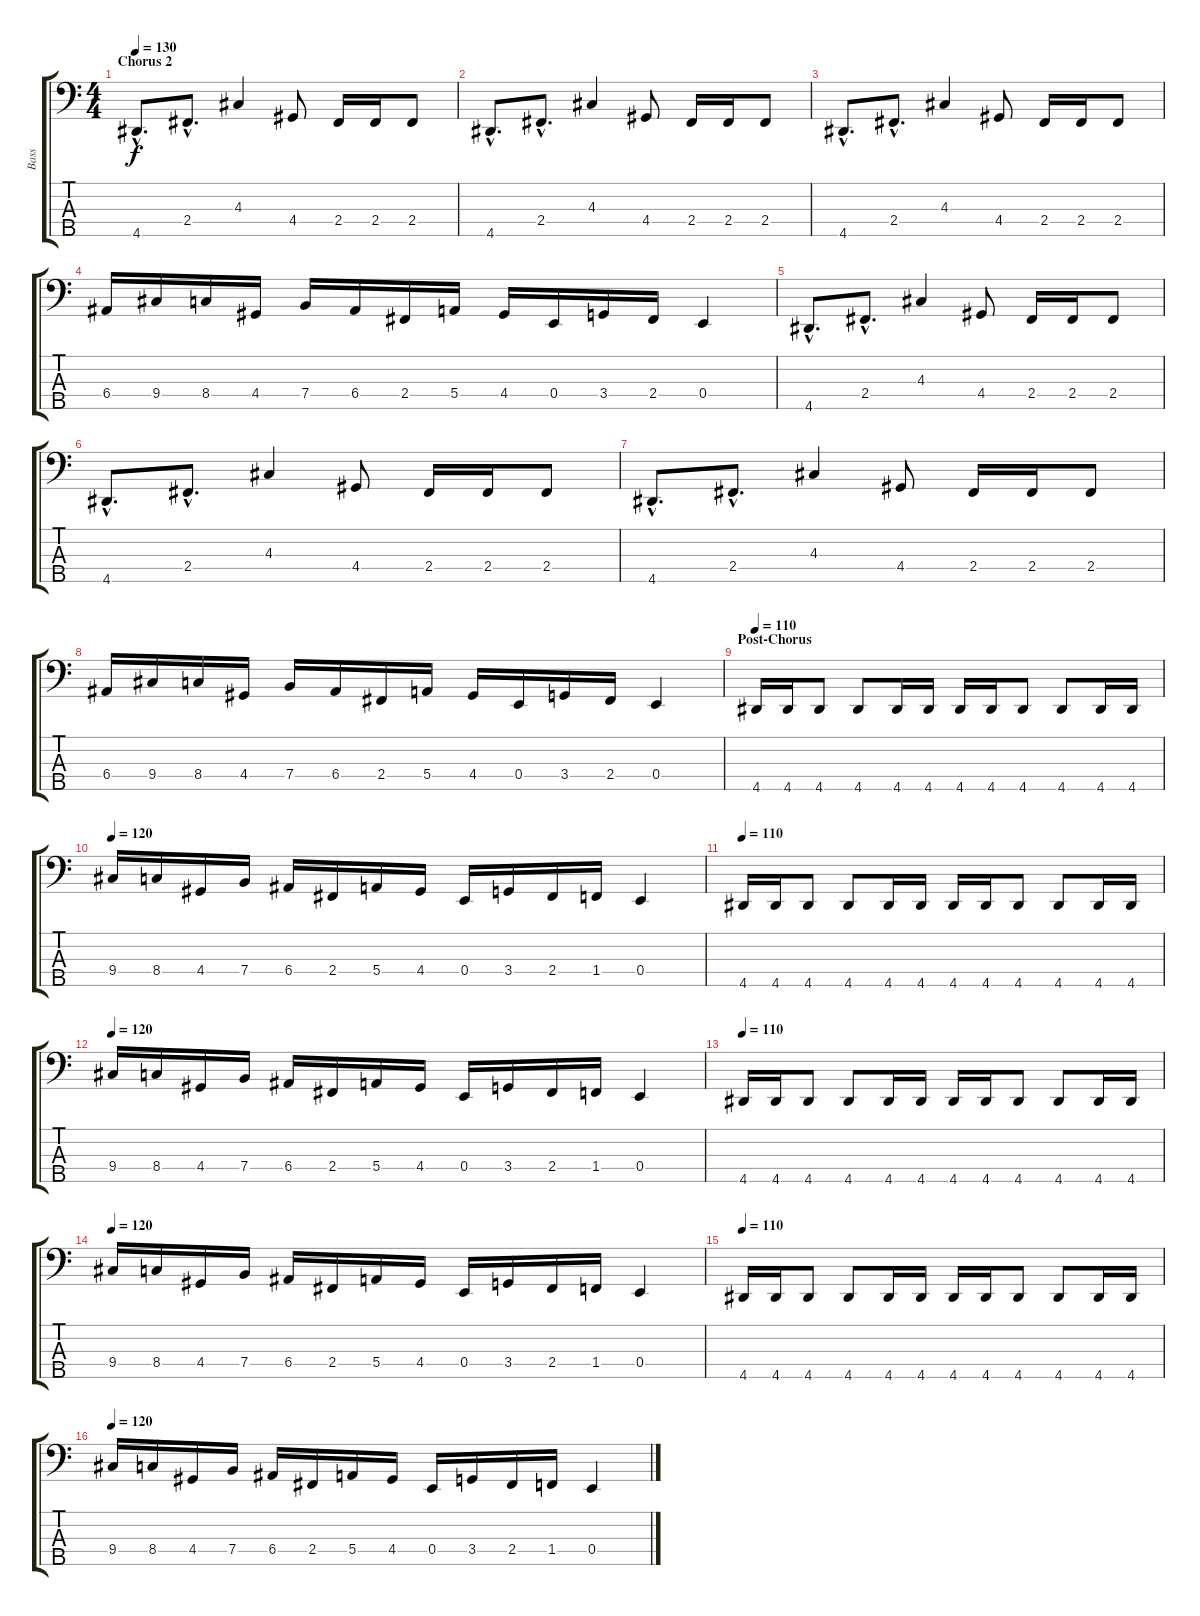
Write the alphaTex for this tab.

\track ("Bass" "Bass") {instrument slapbass1}
\staff {score tabs}
\tuning (G2 D2 A1 E1 B0) {hide}
\ts (4 4)
\section ("" "Chorus 2")
\tempo 130
\clef f4
\ks c
4.5{hac}.8{d dy f} 2.4{hac}.8{d} 4.3.4 4.4.8 2.4.16 2.4.16 2.4.8 |
4.5{hac}.8{d} 2.4{hac}.8{d} 4.3.4 4.4.8 2.4.16 2.4.16 2.4.8 |
4.5{hac}.8{d} 2.4{hac}.8{d} 4.3.4 4.4.8 2.4.16 2.4.16 2.4.8 |
6.4.16 9.4.16 8.4.16 4.4.16 7.4.16 6.4.16 2.4.16 5.4.16 4.4.16 0.4.16 3.4.16 2.4.16 0.4.4 |
4.5{hac}.8{d} 2.4{hac}.8{d} 4.3.4 4.4.8 2.4.16 2.4.16 2.4.8 |
4.5{hac}.8{d} 2.4{hac}.8{d} 4.3.4 4.4.8 2.4.16 2.4.16 2.4.8 |
4.5{hac}.8{d} 2.4{hac}.8{d} 4.3.4 4.4.8 2.4.16 2.4.16 2.4.8 |
6.4.16 9.4.16 8.4.16 4.4.16 7.4.16 6.4.16 2.4.16 5.4.16 4.4.16 0.4.16 3.4.16 2.4.16 0.4.4 |
\section ("" "Post-Chorus")
\tempo 110
4.5.16 4.5.16 4.5.8 4.5.8 4.5.16 4.5.16 4.5.16 4.5.16 4.5.8 4.5.8 4.5.16 4.5.16 |
\tempo 120
9.4.16 8.4.16 4.4.16 7.4.16 6.4.16 2.4.16 5.4.16 4.4.16 0.4.16 3.4.16 2.4.16 1.4.16 0.4.4 |
\tempo 110
4.5.16 4.5.16 4.5.8 4.5.8 4.5.16 4.5.16 4.5.16 4.5.16 4.5.8 4.5.8 4.5.16 4.5.16 |
\tempo 120
9.4.16 8.4.16 4.4.16 7.4.16 6.4.16 2.4.16 5.4.16 4.4.16 0.4.16 3.4.16 2.4.16 1.4.16 0.4.4 |
\tempo 110
4.5.16 4.5.16 4.5.8 4.5.8 4.5.16 4.5.16 4.5.16 4.5.16 4.5.8 4.5.8 4.5.16 4.5.16 |
\tempo 120
9.4.16 8.4.16 4.4.16 7.4.16 6.4.16 2.4.16 5.4.16 4.4.16 0.4.16 3.4.16 2.4.16 1.4.16 0.4.4 |
\tempo 110
4.5.16 4.5.16 4.5.8 4.5.8 4.5.16 4.5.16 4.5.16 4.5.16 4.5.8 4.5.8 4.5.16 4.5.16 |
\tempo 120
9.4.16 8.4.16 4.4.16 7.4.16 6.4.16 2.4.16 5.4.16 4.4.16 0.4.16 3.4.16 2.4.16 1.4.16 0.4.4
